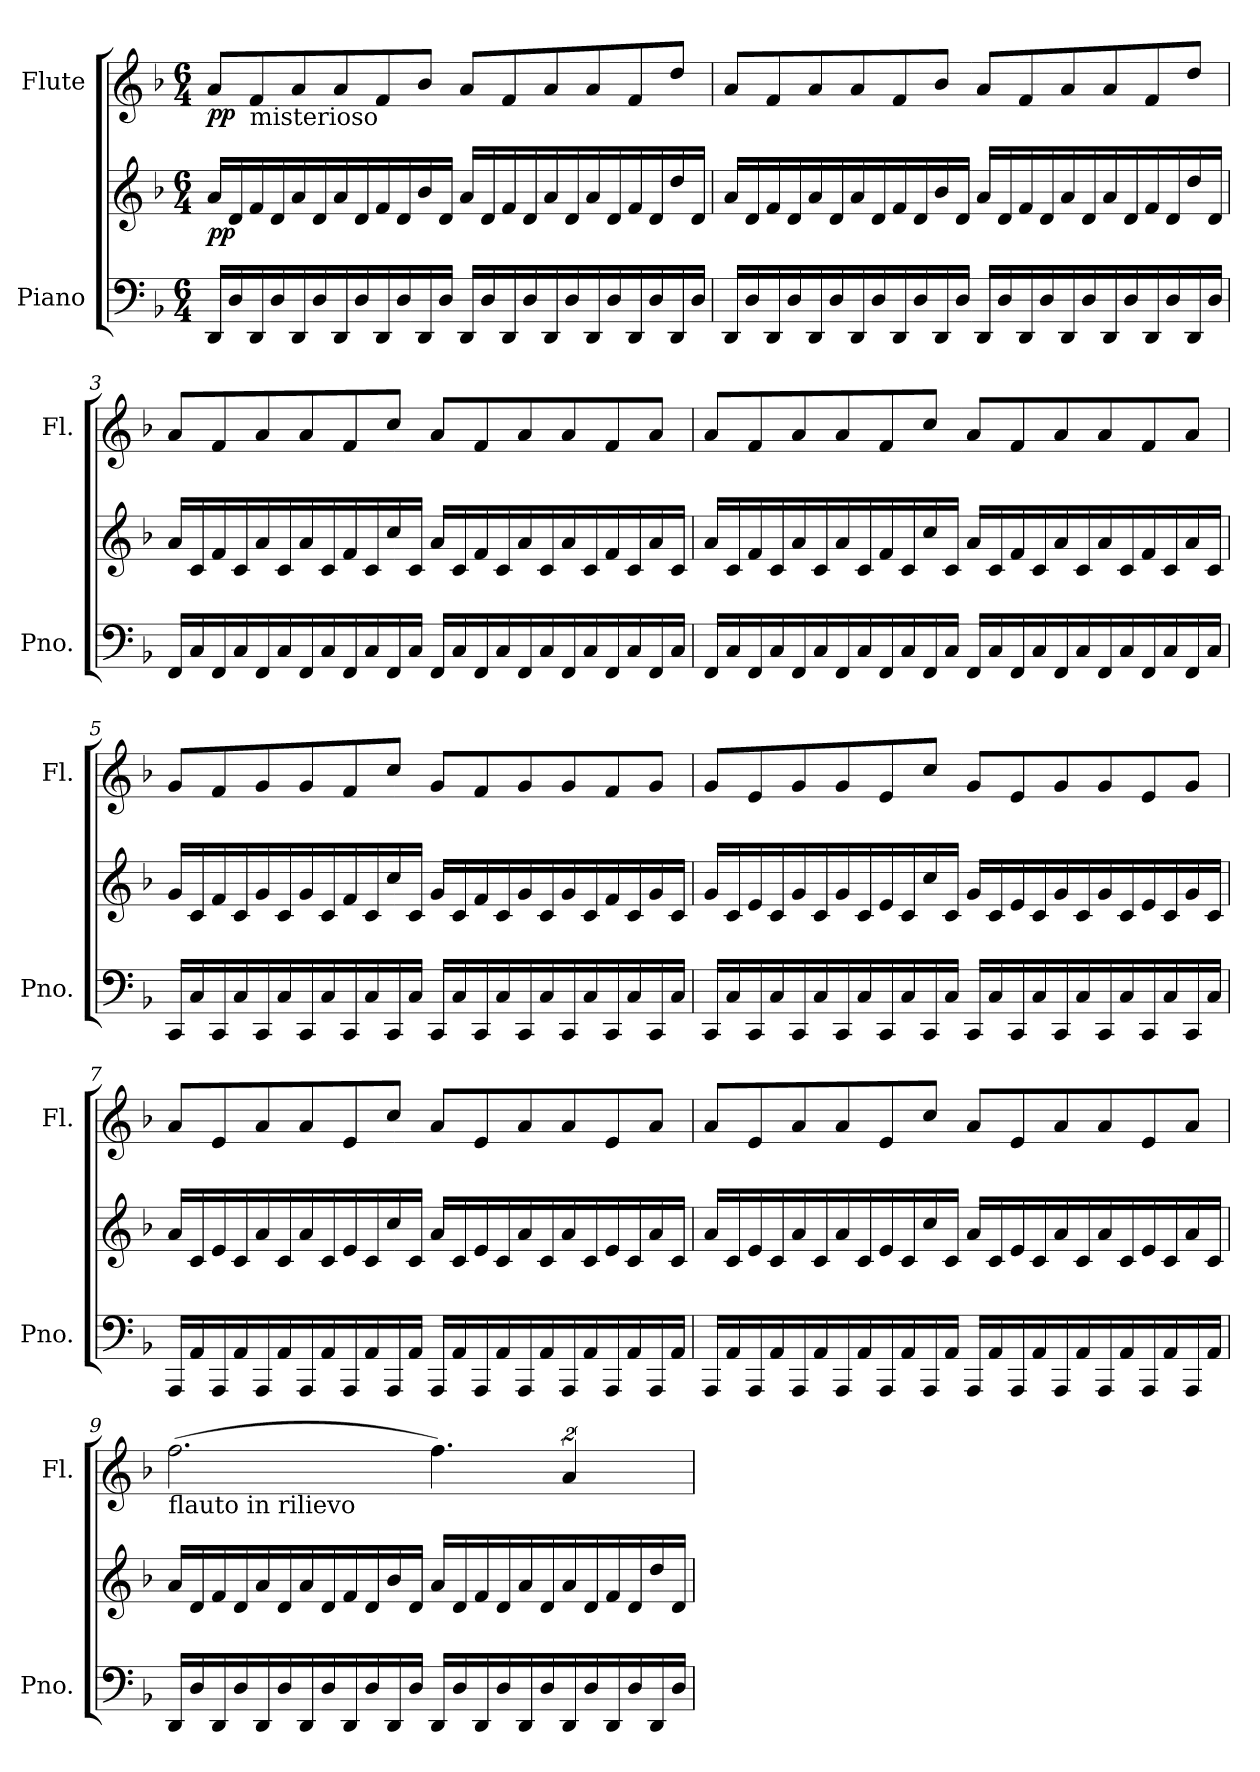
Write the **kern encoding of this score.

**kern	**kern	**dynam	**kern	**dynam
*part2	*part2	*part2	*part1	*part1
*staff3	*staff2	*staff2/3	*staff1	*staff1
*I"Piano	*	*	*I"Flute	*
*I'Pno.	*	*	*I'Fl.	*
*clefF4	*clefG2	*	*clefG2	*
*k[b-]	*k[b-]	*	*k[b-]	*
*F:	*F:	*	*F:	*
*M6/4	*M6/4	*	*M6/4	*
=1	=1	=1	=1	=1
!	!	!LO:DY:b	!	!LO:DY:b
16DD/LL	16a/LL	pp	8a/L	pp
16D/	16d/	.	.	.
!	!	!	!LO:TX:b:t=misterioso	!
16DD/	16f/	.	8f/	.
16D/	16d/	.	.	.
16DD/	16a/	.	8a/	.
16D/	16d/	.	.	.
16DD/	16a/	.	8a/	.
16D/	16d/	.	.	.
16DD/	16f/	.	8f/	.
16D/	16d/	.	.	.
16DD/	16b-/	.	8b-/J	.
16D/JJ	16d/JJ	.	.	.
16DD/LL	16a/LL	.	8a/L	.
16D/	16d/	.	.	.
16DD/	16f/	.	8f/	.
16D/	16d/	.	.	.
16DD/	16a/	.	8a/	.
16D/	16d/	.	.	.
16DD/	16a/	.	8a/	.
16D/	16d/	.	.	.
16DD/	16f/	.	8f/	.
16D/	16d/	.	.	.
16DD/	16dd/	.	8dd/J	.
16D/JJ	16d/JJ	.	.	.
=2	=2	=2	=2	=2
16DD/LL	16a/LL	.	8a/L	.
16D/	16d/	.	.	.
16DD/	16f/	.	8f/	.
16D/	16d/	.	.	.
16DD/	16a/	.	8a/	.
16D/	16d/	.	.	.
16DD/	16a/	.	8a/	.
16D/	16d/	.	.	.
16DD/	16f/	.	8f/	.
16D/	16d/	.	.	.
16DD/	16b-/	.	8b-/J	.
16D/JJ	16d/JJ	.	.	.
16DD/LL	16a/LL	.	8a/L	.
16D/	16d/	.	.	.
16DD/	16f/	.	8f/	.
16D/	16d/	.	.	.
16DD/	16a/	.	8a/	.
16D/	16d/	.	.	.
16DD/	16a/	.	8a/	.
16D/	16d/	.	.	.
16DD/	16f/	.	8f/	.
16D/	16d/	.	.	.
16DD/	16dd/	.	8dd/J	.
16D/JJ	16d/JJ	.	.	.
!!LO:LB:g=z
=3	=3	=3	=3	=3
16FF/LL	16a/LL	.	8a/L	.
16C/	16c/	.	.	.
16FF/	16f/	.	8f/	.
16C/	16c/	.	.	.
16FF/	16a/	.	8a/	.
16C/	16c/	.	.	.
16FF/	16a/	.	8a/	.
16C/	16c/	.	.	.
16FF/	16f/	.	8f/	.
16C/	16c/	.	.	.
16FF/	16cc/	.	8cc/J	.
16C/JJ	16c/JJ	.	.	.
16FF/LL	16a/LL	.	8a/L	.
16C/	16c/	.	.	.
16FF/	16f/	.	8f/	.
16C/	16c/	.	.	.
16FF/	16a/	.	8a/	.
16C/	16c/	.	.	.
16FF/	16a/	.	8a/	.
16C/	16c/	.	.	.
16FF/	16f/	.	8f/	.
16C/	16c/	.	.	.
16FF/	16a/	.	8a/J	.
16C/JJ	16c/JJ	.	.	.
=4	=4	=4	=4	=4
16FF/LL	16a/LL	.	8a/L	.
16C/	16c/	.	.	.
16FF/	16f/	.	8f/	.
16C/	16c/	.	.	.
16FF/	16a/	.	8a/	.
16C/	16c/	.	.	.
16FF/	16a/	.	8a/	.
16C/	16c/	.	.	.
16FF/	16f/	.	8f/	.
16C/	16c/	.	.	.
16FF/	16cc/	.	8cc/J	.
16C/JJ	16c/JJ	.	.	.
16FF/LL	16a/LL	.	8a/L	.
16C/	16c/	.	.	.
16FF/	16f/	.	8f/	.
16C/	16c/	.	.	.
16FF/	16a/	.	8a/	.
16C/	16c/	.	.	.
16FF/	16a/	.	8a/	.
16C/	16c/	.	.	.
16FF/	16f/	.	8f/	.
16C/	16c/	.	.	.
16FF/	16a/	.	8a/J	.
16C/JJ	16c/JJ	.	.	.
!!LO:LB:g=z
=5	=5	=5	=5	=5
16CC/LL	16g/LL	.	8g/L	.
16C/	16c/	.	.	.
16CC/	16f/	.	8f/	.
16C/	16c/	.	.	.
16CC/	16g/	.	8g/	.
16C/	16c/	.	.	.
16CC/	16g/	.	8g/	.
16C/	16c/	.	.	.
16CC/	16f/	.	8f/	.
16C/	16c/	.	.	.
16CC/	16cc/	.	8cc/J	.
16C/JJ	16c/JJ	.	.	.
16CC/LL	16g/LL	.	8g/L	.
16C/	16c/	.	.	.
16CC/	16f/	.	8f/	.
16C/	16c/	.	.	.
16CC/	16g/	.	8g/	.
16C/	16c/	.	.	.
16CC/	16g/	.	8g/	.
16C/	16c/	.	.	.
16CC/	16f/	.	8f/	.
16C/	16c/	.	.	.
16CC/	16g/	.	8g/J	.
16C/JJ	16c/JJ	.	.	.
=6	=6	=6	=6	=6
16CC/LL	16g/LL	.	8g/L	.
16C/	16c/	.	.	.
16CC/	16e/	.	8e/	.
16C/	16c/	.	.	.
16CC/	16g/	.	8g/	.
16C/	16c/	.	.	.
16CC/	16g/	.	8g/	.
16C/	16c/	.	.	.
16CC/	16e/	.	8e/	.
16C/	16c/	.	.	.
16CC/	16cc/	.	8cc/J	.
16C/JJ	16c/JJ	.	.	.
16CC/LL	16g/LL	.	8g/L	.
16C/	16c/	.	.	.
16CC/	16e/	.	8e/	.
16C/	16c/	.	.	.
16CC/	16g/	.	8g/	.
16C/	16c/	.	.	.
16CC/	16g/	.	8g/	.
16C/	16c/	.	.	.
16CC/	16e/	.	8e/	.
16C/	16c/	.	.	.
16CC/	16g/	.	8g/J	.
16C/JJ	16c/JJ	.	.	.
!!LO:PB:g=z
=7	=7	=7	=7	=7
16AAA/LL	16a/LL	.	8a/L	.
16AA/	16c/	.	.	.
16AAA/	16e/	.	8e/	.
16AA/	16c/	.	.	.
16AAA/	16a/	.	8a/	.
16AA/	16c/	.	.	.
16AAA/	16a/	.	8a/	.
16AA/	16c/	.	.	.
16AAA/	16e/	.	8e/	.
16AA/	16c/	.	.	.
16AAA/	16cc/	.	8cc/J	.
16AA/JJ	16c/JJ	.	.	.
16AAA/LL	16a/LL	.	8a/L	.
16AA/	16c/	.	.	.
16AAA/	16e/	.	8e/	.
16AA/	16c/	.	.	.
16AAA/	16a/	.	8a/	.
16AA/	16c/	.	.	.
16AAA/	16a/	.	8a/	.
16AA/	16c/	.	.	.
16AAA/	16e/	.	8e/	.
16AA/	16c/	.	.	.
16AAA/	16a/	.	8a/J	.
16AA/JJ	16c/JJ	.	.	.
=8	=8	=8	=8	=8
16AAA/LL	16a/LL	.	8a/L	.
16AA/	16c/	.	.	.
16AAA/	16e/	.	8e/	.
16AA/	16c/	.	.	.
16AAA/	16a/	.	8a/	.
16AA/	16c/	.	.	.
16AAA/	16a/	.	8a/	.
16AA/	16c/	.	.	.
16AAA/	16e/	.	8e/	.
16AA/	16c/	.	.	.
16AAA/	16cc/	.	8cc/J	.
16AA/JJ	16c/JJ	.	.	.
16AAA/LL	16a/LL	.	8a/L	.
16AA/	16c/	.	.	.
16AAA/	16e/	.	8e/	.
16AA/	16c/	.	.	.
16AAA/	16a/	.	8a/	.
16AA/	16c/	.	.	.
16AAA/	16a/	.	8a/	.
16AA/	16c/	.	.	.
16AAA/	16e/	.	8e/	.
16AA/	16c/	.	.	.
16AAA/	16a/	.	8a/J	.
16AA/JJ	16c/JJ	.	.	.
!!LO:LB:g=z
=9	=9	=9	=9	=9
!	!	!	!LO:TX:b:t=flauto in rilievo	!
16DD/LL	16a/LL	.	(2.ff\	.
16D/	16d/	.	.	.
16DD/	16f/	.	.	.
16D/	16d/	.	.	.
16DD/	16a/	.	.	.
16D/	16d/	.	.	.
16DD/	16a/	.	.	.
16D/	16d/	.	.	.
16DD/	16f/	.	.	.
16D/	16d/	.	.	.
16DD/	16b-/	.	.	.
16D/JJ	16d/JJ	.	.	.
16DD/LL	16a/LL	.	4.ff\)	.
16D/	16d/	.	.	.
16DD/	16f/	.	.	.
16D/	16d/	.	.	.
16DD/	16a/	.	.	.
16D/	16d/	.	.	.
16DD/	16a/	.	8%3a/	.
16D/	16d/	.	.	.
16DD/	16f/	.	.	.
16D/	16d/	.	.	.
16DD/	16dd/	.	.	.
16D/JJ	16d/JJ	.	.	.
=	=	=	=	=
*-	*-	*-	*-	*-
